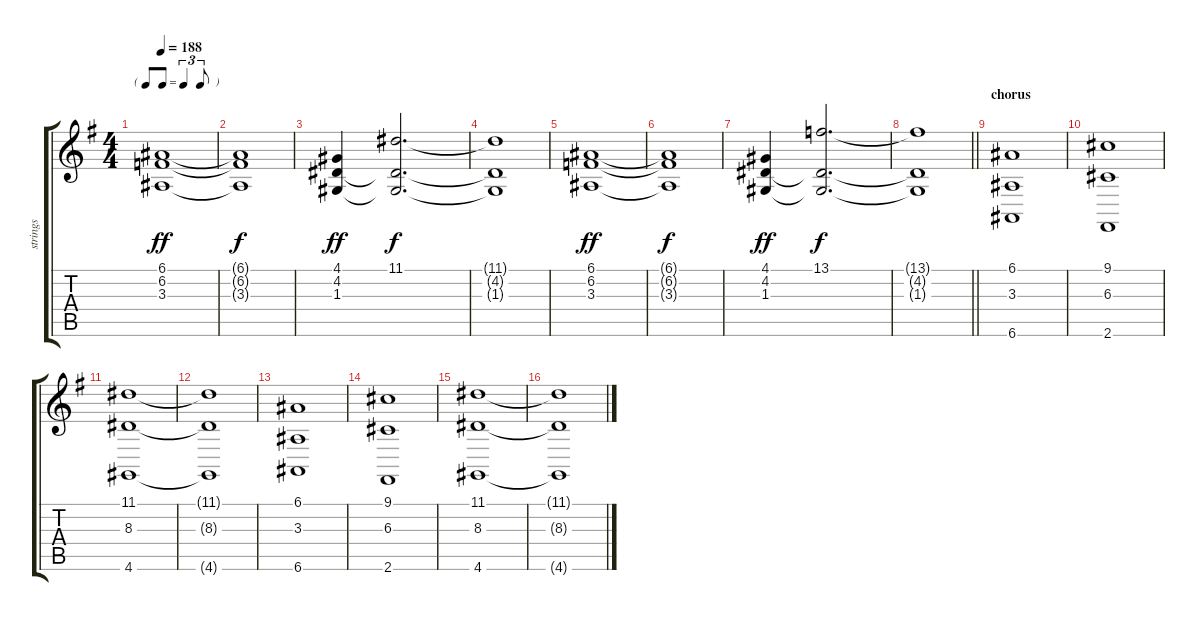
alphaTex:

\track ("strings" "strings") {instrument stringensemble1}
\staff {score tabs}
\tuning (E4 B3 G3 D3 A2 E2) {hide}
\ts (4 4)
\tf triplet8th
\tempo 188
\clef g2
\ks g
(6.1 6.2 3.3).1{dy ff} |
(6.1{t} 6.2{t} 3.3{t}).1{dy f} |
(4.1 4.2 1.3).4{dy ff} (11.1 4.2{t} 1.3{t}).2{d dy f} |
(11.1{t} 4.2{t} 1.3{t}).1 |
(6.1 6.2 3.3).1{dy ff} |
(6.1{t} 6.2{t} 3.3{t}).1{dy f} |
(4.1 4.2 1.3).4{dy ff} (13.1 4.2{t} 1.3{t}).2{d dy f} |
\barLineRight lightlight
(13.1{t} 4.2{t} 1.3{t}).1 |
\section ("" "chorus")
(6.1 3.3 6.6).1 |
(9.1 6.3 2.6).1 |
(11.1 8.3 4.6).1 |
(11.1{t} 8.3{t} 4.6{t}).1 |
(6.1 3.3 6.6).1 |
(9.1 6.3 2.6).1 |
(11.1 8.3 4.6).1 |
(11.1{t} 8.3{t} 4.6{t}).1
